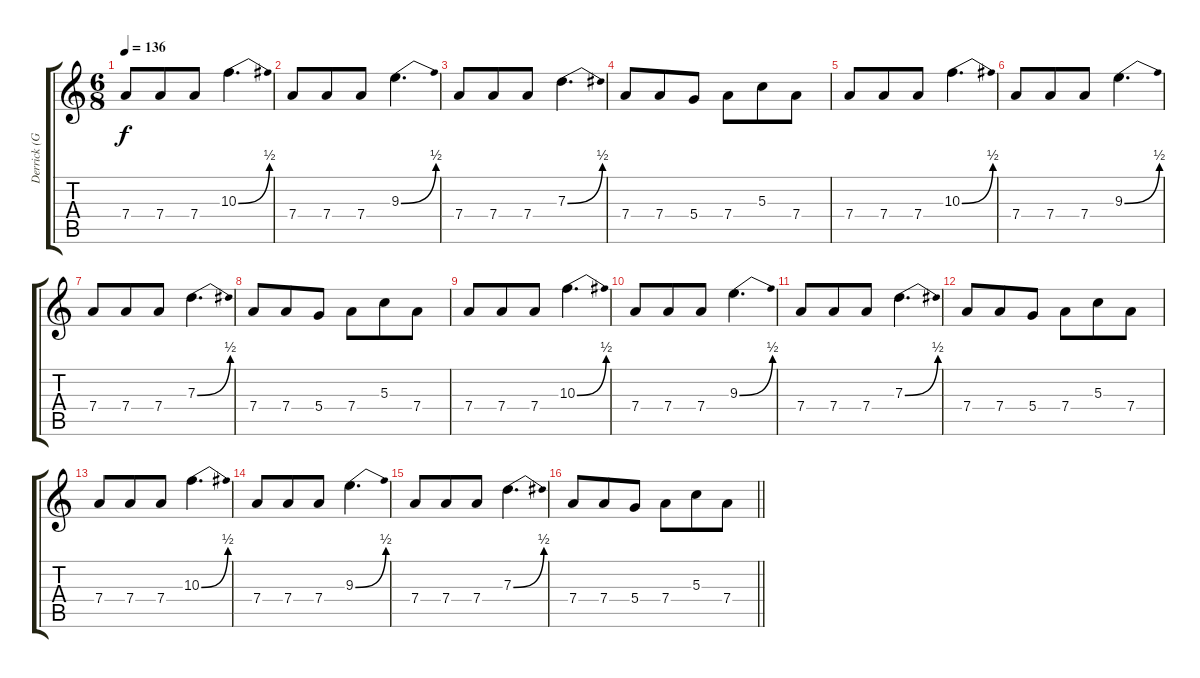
\track ("Derrick (Guitar)" "Derrick (G") {instrument electricguitarjazz}
\staff {score tabs}
\tuning (E4 B3 G3 D3 A2 E2) {hide}
\ts (6 8)
\tempo 136
\clef g2
\ks c
7.4.8{dy f} 7.4.8 7.4.8 10.3{be (bend 0 0 60 2)}.4{d} |
7.4.8 7.4.8 7.4.8 9.3{be (bend 0 0 60 2)}.4{d} |
7.4.8 7.4.8 7.4.8 7.3{be (bend 0 0 60 2)}.4{d} |
7.4.8 7.4.8 5.4.8 7.4.8 5.3.8 7.4.8 |
7.4.8 7.4.8 7.4.8 10.3{be (bend 0 0 60 2)}.4{d} |
7.4.8 7.4.8 7.4.8 9.3{be (bend 0 0 60 2)}.4{d} |
7.4.8 7.4.8 7.4.8 7.3{be (bend 0 0 60 2)}.4{d} |
7.4.8 7.4.8 5.4.8 7.4.8 5.3.8 7.4.8 |
7.4.8 7.4.8 7.4.8 10.3{be (bend 0 0 60 2)}.4{d} |
7.4.8 7.4.8 7.4.8 9.3{be (bend 0 0 60 2)}.4{d} |
7.4.8 7.4.8 7.4.8 7.3{be (bend 0 0 60 2)}.4{d} |
7.4.8 7.4.8 5.4.8 7.4.8 5.3.8 7.4.8 |
7.4.8 7.4.8 7.4.8 10.3{be (bend 0 0 60 2)}.4{d} |
7.4.8 7.4.8 7.4.8 9.3{be (bend 0 0 60 2)}.4{d} |
7.4.8 7.4.8 7.4.8 7.3{be (bend 0 0 60 2)}.4{d} |
\barLineRight lightlight
7.4.8 7.4.8 5.4.8 7.4.8 5.3.8 7.4.8
